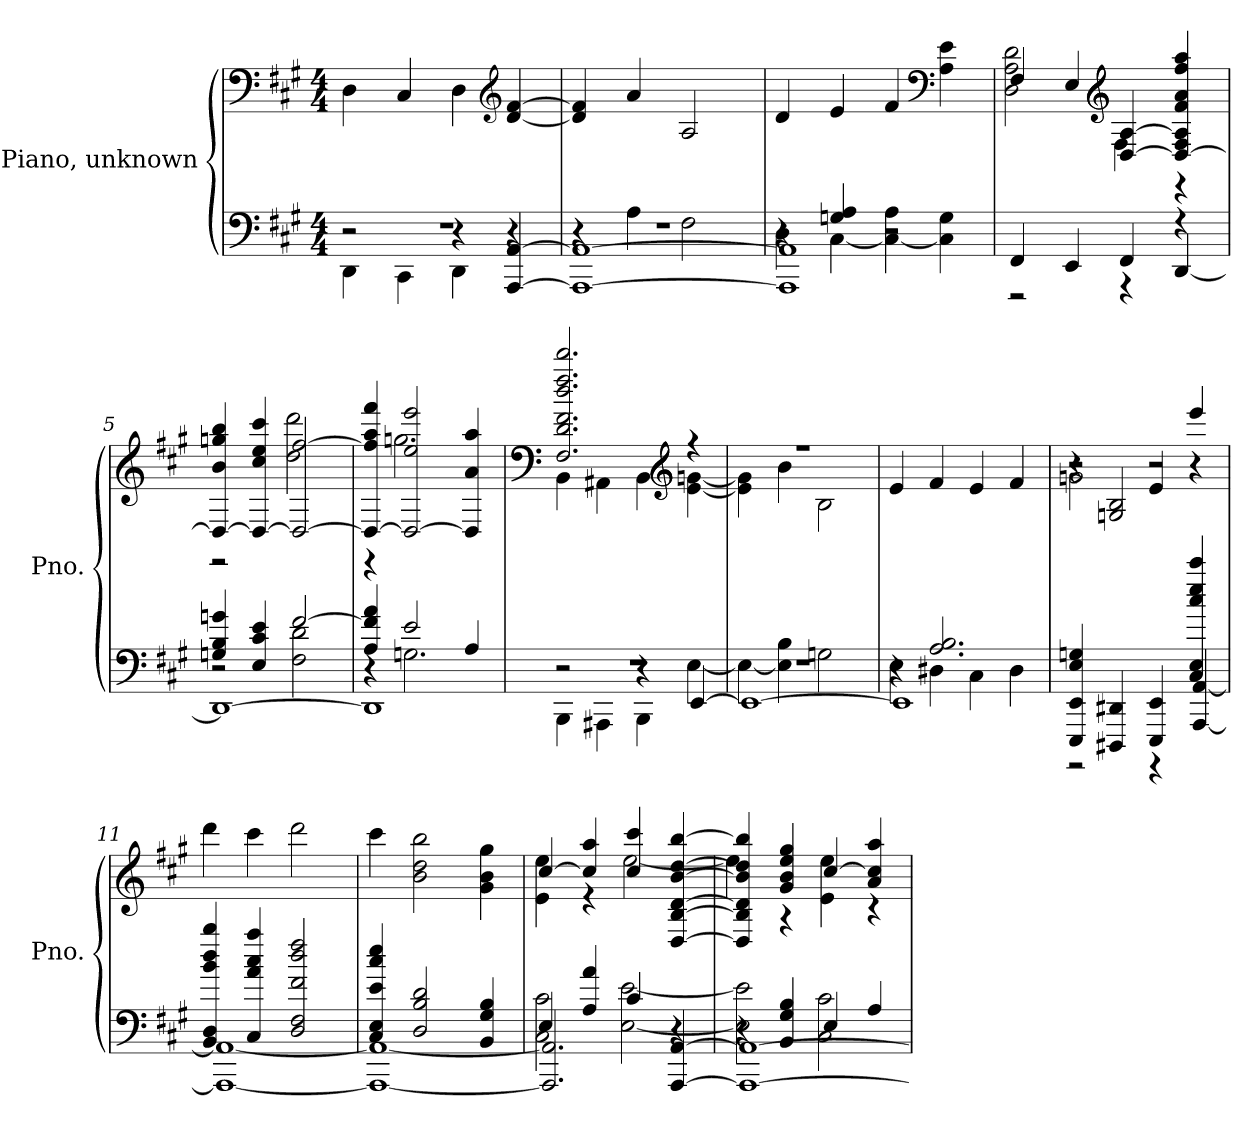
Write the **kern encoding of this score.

**kern	**kern
*part1	*part1
*staff2	*staff1
*I"Piano, unknown	*
*I'Pno.	*
*clefF4	*clefF4
*k[f#c#g#]	*k[f#c#g#]
*M4/4	*M4/4
*MM120	*MM120
=1	=1
*^	*
*	*^	*
1r	4DD\	2r	4D\
.	4CC#\	.	4C#/
.	4DD\	4r	4D\
*	*	*	*clefG2
.	4r	[4AAA/ [4AA/	[4d/ [4f#/
=2	=2	=2	=2
1r	4r	1AAA_ 1AA_	4d/] 4f#/]
.	4A\	.	4a/
.	2F#\	.	2A/
=3	=3	=3	=3
4r	4D\	1AAA] 1AA]	4d/
4Gn/ 4A/	[4C#\	.	4e/
2r	4C#\_ 4A\	.	4f#/
*	*	*	*clefF4
.	4C#\] 4G\	.	4A\ 4e\
*	*v	*v	*
=4	=4	=4
*	*	*^
4FF#/	2r	4F#/	2D\ 2A\ 2d\
4EE/	.	4E/	.
*	*	*clefG2	*
4FF#/	4r	[4D/ [4A/	4F#\
4r	[4DD/	4D/_ 4F#/ 4A/] 4f#/ 4a/ 4ff#/ 4aa/	4r
=5	=5	=5	=5
*	*^	*	*
4Gn/ 4B/ 4gn/	2r	1DD_	4D/_ 4b/ 4ggn/ 4bb/	2r
4E/ 4c#/ 4e/	.	.	4D/_ 4cc#/ 4ee/ 4ccc#/	.
[2f#/	2F#\ 2d\	.	2D/_ [2ff#/	2dd\ 2ddd\
=6	=6	=6	=6	=6
4A/ 4f#/] 4a/	4r	1DD]	4D/_ 4ff#/] 4aa/ 4fff#/	4r
2e/	2.Gn\	.	2D/_ 2ee/ 2eee/	2.ggn\
4A/	.	.	4D/] 4a/ 4aa/	.
!!LO:LB:g=z	!!
=7	=7	=7	=7	=7
*	*	*	*clefF4	*
1r	4BBB\	2r	2.F#/ 2.d/ 2.f#/ 2.dd/ 2.ff#/ 2.ddd/	4BB\
.	4AAA#X\	.	.	4AA#X\
.	4BBB\	4r	.	4BB\
*	*	*	*clefG2	*
.	[4E\	[4EE/	4r	[4e\ [4gn\
=8	=8	=8	=8	=8
1r	4E\_	1EE_	1r	4e\] 4g\]
.	4E\] 4B\	.	.	4b\
.	2Gn\	.	.	2B\
*	*	*	*v	*v
=9	=9	=9	=9
4r	4E\	1EE]	4e/
2.A/ 2.B/	4D#X\	.	4f#/
.	4C#\	.	4e/
.	4D#\	.	4f#/
*	*v	*v	*
=10	=10	=10
*	*	*^
*	*	*	*^
4EEE/ 4EE/ 4E/ 4Gn/	2r	2r	2gn\	4r
4DDD#X/ 4DD#X/	.	.	.	2Gn/ 2B/
4EEE/ 4EE/	4r	4e/	2r	.
4C#/ 4E/ 4cc#/ 4ee/ 4ccc#/	[4AAA/ [4AA/	4eee/	.	4r
*	*	*v	*v	*v
=11	=11	=11
4BB/ 4D/ 4b/ 4dd/ 4bb/	1AAA_ 1AA_	4ddd\
4C#/ 4a/ 4cc#/ 4aa/	.	4ccc#\
2D/ 2F#/ 2f#/ 2dd/ 2ff#/	.	2ddd\
=12	=12	=12
4C#/ 4E/ 4e/ 4cc#/ 4ee/	1AAA_ 1AA_	4ccc#\
2D/ 2B/ 2d/	.	2b\ 2dd\ 2bb\
4BB/ 4G#/ 4B/	.	4g#\ 4b\ 4gg#\
!!LO:LB:g=z
=13	=13	=13
*	*^	*^
4E/	2C#\ 2c#\	2.AAA/] 2.AA/]	[4cc#/	4e\ 4ee\
4A/ 4a/	.	.	4cc#/] 4aa/	4r
4c#/	[2E\ [2e\	.	4cc#/ 4ccc#/	[2ee\
4r	.	[4AAA/ [4AA/	[4D/ [4B/ [4d/ [4b/ [4dd/ [4bb/	.
=14	=14	=14	=14	=14
4r	2E\] 2e\]	1AAA_ 1AA_	4D/] 4B/] 4d/] 4b/] 4dd/] 4bb/]	4ee\]
4BB/ 4G#/ 4B/	.	.	4g#/ 4b/ 4ee/ 4gg#/	4r
4E/	2C#\ 2c#\	.	[4cc#/	4e\ 4ee\
4A/	.	.	4a/ 4cc#/] 4aa/	4r
*v	*v	*v	*	*
*	*v	*v
=	=
*-	*-
